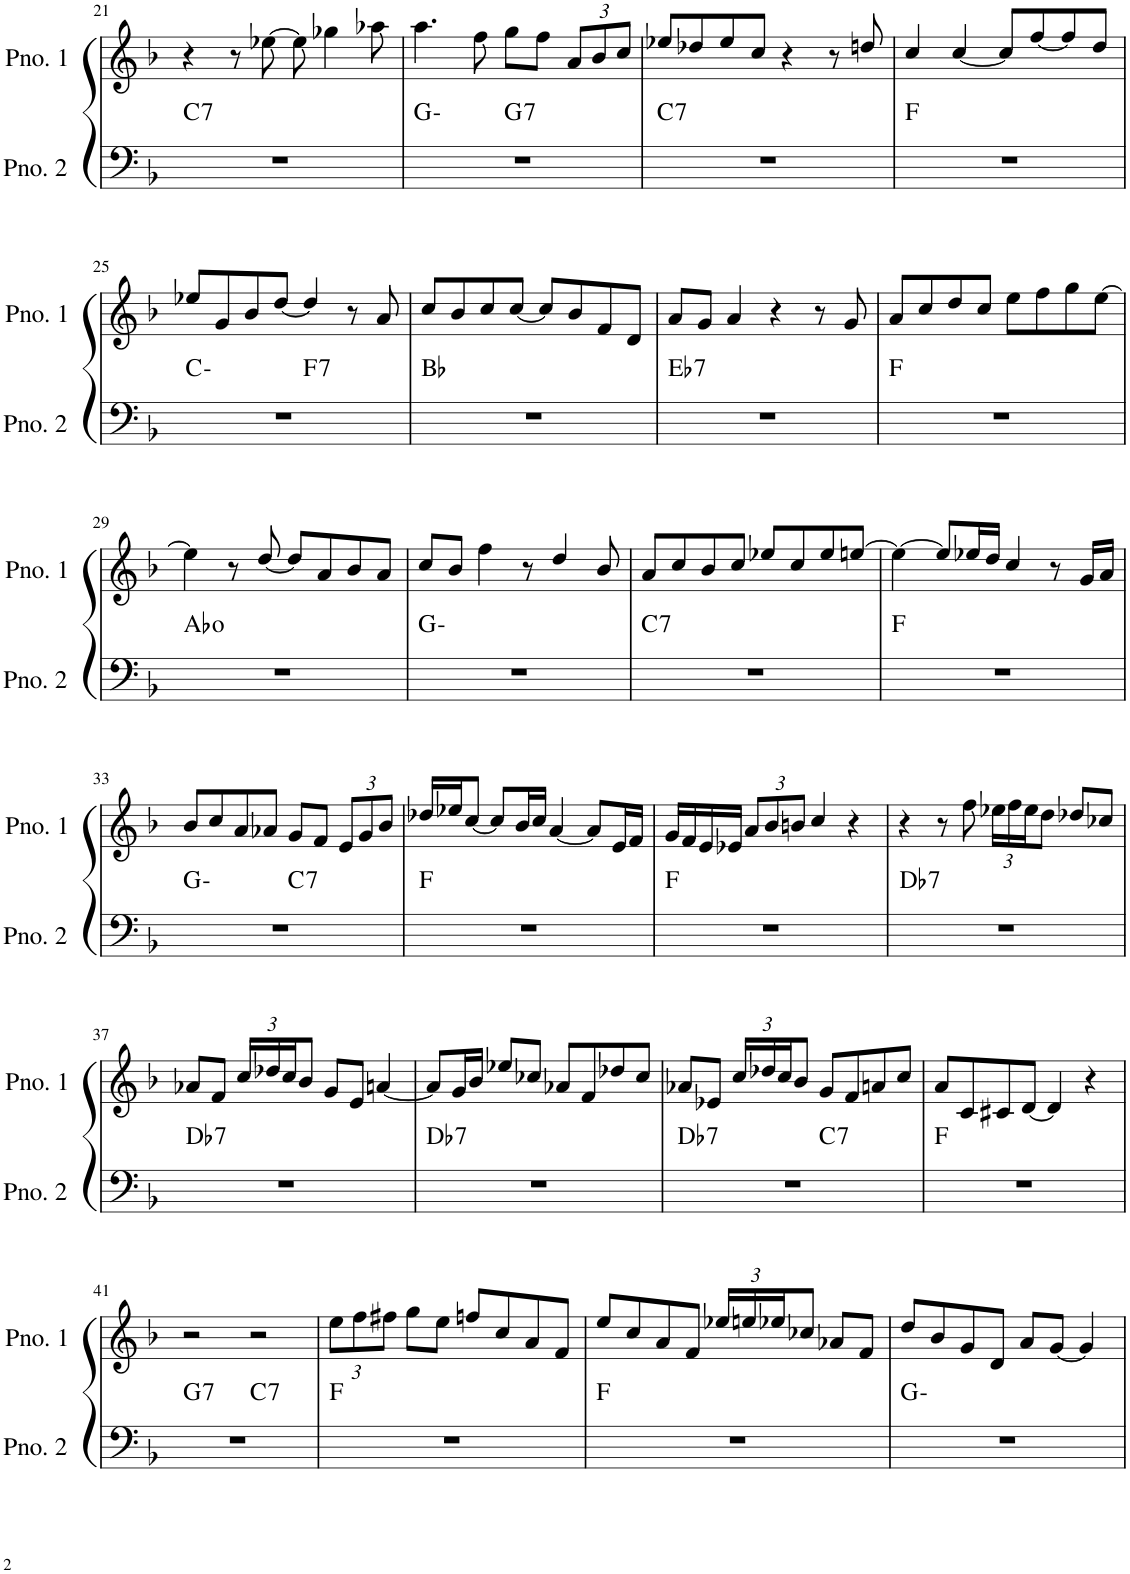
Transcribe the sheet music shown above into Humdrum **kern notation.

**kern	**harte	**kern
*part2	*part2	*part1
*staff2	*	*staff1
*I"ピアノ 2	*	*I"ピアノ 1
!!LO:PB:g=z
*clefF4	*	*clefG2
*k[b-]	*	*k[b-]
*M4/4	*	*M4/4
=21	=21	=21
!	!LO:H:kt=7	!
1r	C:7	4r
.	.	8r
.	.	[8ee-X\
.	.	8ee-\]
.	.	4gg-X\
.	.	8aa-X\
=22	=22	=22
*^	*	*
1r	2ryy	G:min	4.aa\
.	.	.	8ff\
!	!	!LO:H:kt=7	!
.	2ryy	G:7	8gg\L
.	.	.	8ff\J
*	*	*	*Xbrackettup
.	.	.	12a/L
.	.	.	12b-/
.	.	.	12cc/J
=23	=23	=23	=23
!	!	!LO:H:kt=7	!
*v	*v	*	*
1r	C:7	8ee-X/L
.	.	8dd-X/
.	.	8ee-/
.	.	8cc/J
.	.	4r
.	.	8r
.	.	8ddn/
=24	=24	=24
1r	F:maj	4cc/
.	.	[4cc/
.	.	8cc/L]
.	.	[8ff/
.	.	8ff/]
.	.	8dd/J
!!LO:LB:g=z
=25	=25	=25
*^	*	*
1r	2ryy	C:min	8ee-X/L
.	.	.	8g/
.	.	.	8b-/
.	.	.	[8dd/J
!	!	!LO:H:kt=7	!
.	2ryy	F:7	4dd/]
.	.	.	8r
.	.	.	8a/
*v	*v	*	*
=26	=26	=26
1r	Bb:maj	8cc/L
.	.	8b-/
.	.	8cc/
.	.	[8cc/J
.	.	8cc/L]
.	.	8b-/
.	.	8f/
.	.	8d/J
=27	=27	=27
!	!LO:H:kt=7	!
1r	Eb:7	8a/L
.	.	8g/J
.	.	4a/
.	.	4r
.	.	8r
.	.	8g/
=28	=28	=28
1r	F:maj	8a/L
.	.	8cc/
.	.	8dd/
.	.	8cc/J
.	.	8ee\L
.	.	8ff\
.	.	8gg\
.	.	[8ee\J
!!LO:LB:g=z
=29	=29	=29
1r	Ab:dim	4ee\]
.	.	8r
.	.	[8dd/
.	.	8dd/L]
.	.	8a/
.	.	8b-/
.	.	8a/J
=30	=30	=30
1r	G:min	8cc/L
.	.	8b-/J
.	.	4ff\
.	.	8r
.	.	4dd/
.	.	8b-/
=31	=31	=31
!	!LO:H:kt=7	!
1r	C:7	8a/L
.	.	8cc/
.	.	8b-/
.	.	8cc/J
.	.	8ee-X/L
.	.	8cc/
.	.	8ee-/
.	.	[8een/J
=32	=32	=32
1r	F:maj	4ee\_
.	.	8ee/L]
.	.	16ee-X/L
.	.	16dd/JJ
.	.	4cc/
.	.	8r
.	.	16g/LL
.	.	16a/JJ
!!LO:LB:g=z
=33	=33	=33
*^	*	*
1r	2ryy	G:min	8b-/L
.	.	.	8cc/
.	.	.	8a/
.	.	.	8a-X/J
!	!	!LO:H:kt=7	!
.	2ryy	C:7	8g/L
.	.	.	8f/J
.	.	.	12e/L
.	.	.	12g/
.	.	.	12b-/J
*v	*v	*	*
=34	=34	=34
1r	F:maj	16dd-X/LL
.	.	16ee-X/J
.	.	[8cc/J
.	.	8cc/L]
.	.	16b-/L
.	.	16cc/JJ
.	.	[4a/
.	.	8a/L]
.	.	16e/L
.	.	16f/JJ
=35	=35	=35
1r	F:maj	16g/LL
.	.	16f/
.	.	16e/
.	.	16e-X/JJ
.	.	12a/L
.	.	12b-/
.	.	12bn/J
.	.	4cc/
.	.	4r
=36	=36	=36
!	!LO:H:kt=7	!
1r	Db:7	4r
.	.	8r
.	.	8ff\
.	.	24ee-X\LL
.	.	24ff\
.	.	24ee-\J
.	.	8dd\J
.	.	8dd-X/L
.	.	8cc-X/J
!!LO:LB:g=z
=37	=37	=37
!	!LO:H:kt=7	!
1r	Db:7	8a-X/L
.	.	8f/J
.	.	24cc/LL
.	.	24dd-X/
.	.	24cc/J
.	.	8b-/J
.	.	8g/L
.	.	8e/J
.	.	[4an/
=38	=38	=38
!	!LO:H:kt=7	!
1r	Db:7	8a/L]
.	.	16g/L
.	.	16b-/JJ
.	.	8ee-X/L
.	.	8cc-X/J
.	.	8a-X/L
.	.	8f/
.	.	8dd-X/
.	.	8cc-/J
=39	=39	=39
!	!LO:H:kt=7	!
*^	*	*
1r	2ryy	Db:7	8a-X/L
.	.	.	8e-X/J
.	.	.	24cc/LL
.	.	.	24dd-X/
.	.	.	24cc/J
.	.	.	8b-/J
!	!	!LO:H:kt=7	!
.	2ryy	C:7	8g/L
.	.	.	8f/
.	.	.	8an/
.	.	.	8cc/J
*v	*v	*	*
=40	=40	=40
1r	F:maj	8a/L
.	.	8c/
.	.	8c#X/
.	.	[8d/J
.	.	4d/]
.	.	4r
!!LO:LB:g=z
=41	=41	=41
!	!LO:H:kt=7	!
*^	*	*
1r	2ryy	G:7	2r
!	!	!LO:H:kt=7	!
.	2ryy	C:7	2r
*v	*v	*	*
=42	=42	=42
1r	F:maj	12ee\L
.	.	12ff\
.	.	12ff#X\J
.	.	8gg\L
.	.	8ee\J
.	.	8ffn/L
.	.	8cc/
.	.	8a/
.	.	8f/J
=43	=43	=43
1r	F:maj	8ee/L
.	.	8cc/
.	.	8a/
.	.	8f/J
.	.	24ee-X/LL
.	.	24een/
.	.	24ee-X/J
.	.	8cc-X/J
.	.	8a-X/L
.	.	8f/J
=44	=44	=44
1r	G:min	8dd/L
.	.	8b-/
.	.	8g/
.	.	8d/J
.	.	8a/L
.	.	[8g/J
.	.	4g/]
=	=	=
*-	*-	*-
